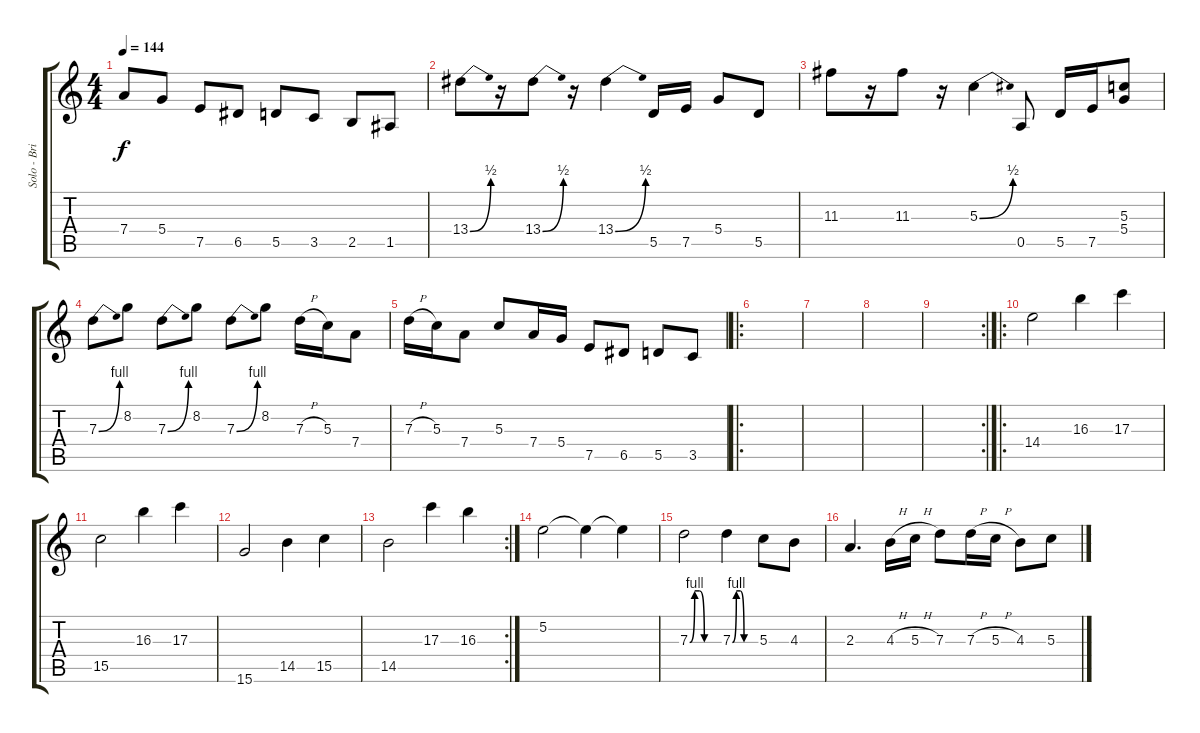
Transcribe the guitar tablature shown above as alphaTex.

\track ("Solo - Brian Tatler" "Solo - Bri") {instrument overdrivenguitar}
\staff {score tabs}
\tuning (E4 B3 G3 D3 A2 E2) {hide}
\ts (4 4)
\tempo 144
\clef g2
\ks c
7.4.8{dy f} 5.4.8 7.5.8 6.5.8 5.5.8 3.5.8 2.5.8 1.5.8 |
13.4{be (bend 0 0 60 2)}.8 r.16 13.4{be (bend 0 0 60 2)}.8 r.16 13.4{be (bend 0 0 60 2)}.4 5.5.16 7.5.16 5.4.8 5.5.8 |
11.3.8 r.16 11.3.8 r.16 5.3{be (bend 0 0 60 2)}.4 0.5.8 5.5.16 7.5.16 (5.3 5.4).8 |
7.3{be (bend 0 0 60 4)}.8 8.2.8 7.3{be (bend 0 0 60 4)}.8 8.2.8 7.3{be (bend 0 0 60 4)}.8 8.2.8 7.3{h}.16 5.3.16 7.4.8 |
7.3{h}.16 5.3.16 7.4.8 5.3.8 7.4.16 5.4.16 7.5.8 6.5.8 5.5.8 3.5.8 |
\ro
|
|
|
\rc 2
|
\ro
14.4.2 16.3.4 17.3.4 |
15.5.2 16.3.4 17.3.4 |
15.6.2 14.5.4 15.5.4 |
\rc 2
14.5.2 17.3.4 16.3.4 |
5.2.2 5.2{t}.4 5.2{t}.4 |
7.3{be (custom 0 0 10 4 20 4 30 0 60 0)}.2 7.3{be (custom 0 0 10 4 20 4 30 0 60 0)}.4 5.3.8 4.3.8 |
2.3.4{d} 4.3{h}.16 5.3{h}.16 7.3.8 7.3{h}.16 5.3{h}.16 4.3.8 5.3.8
